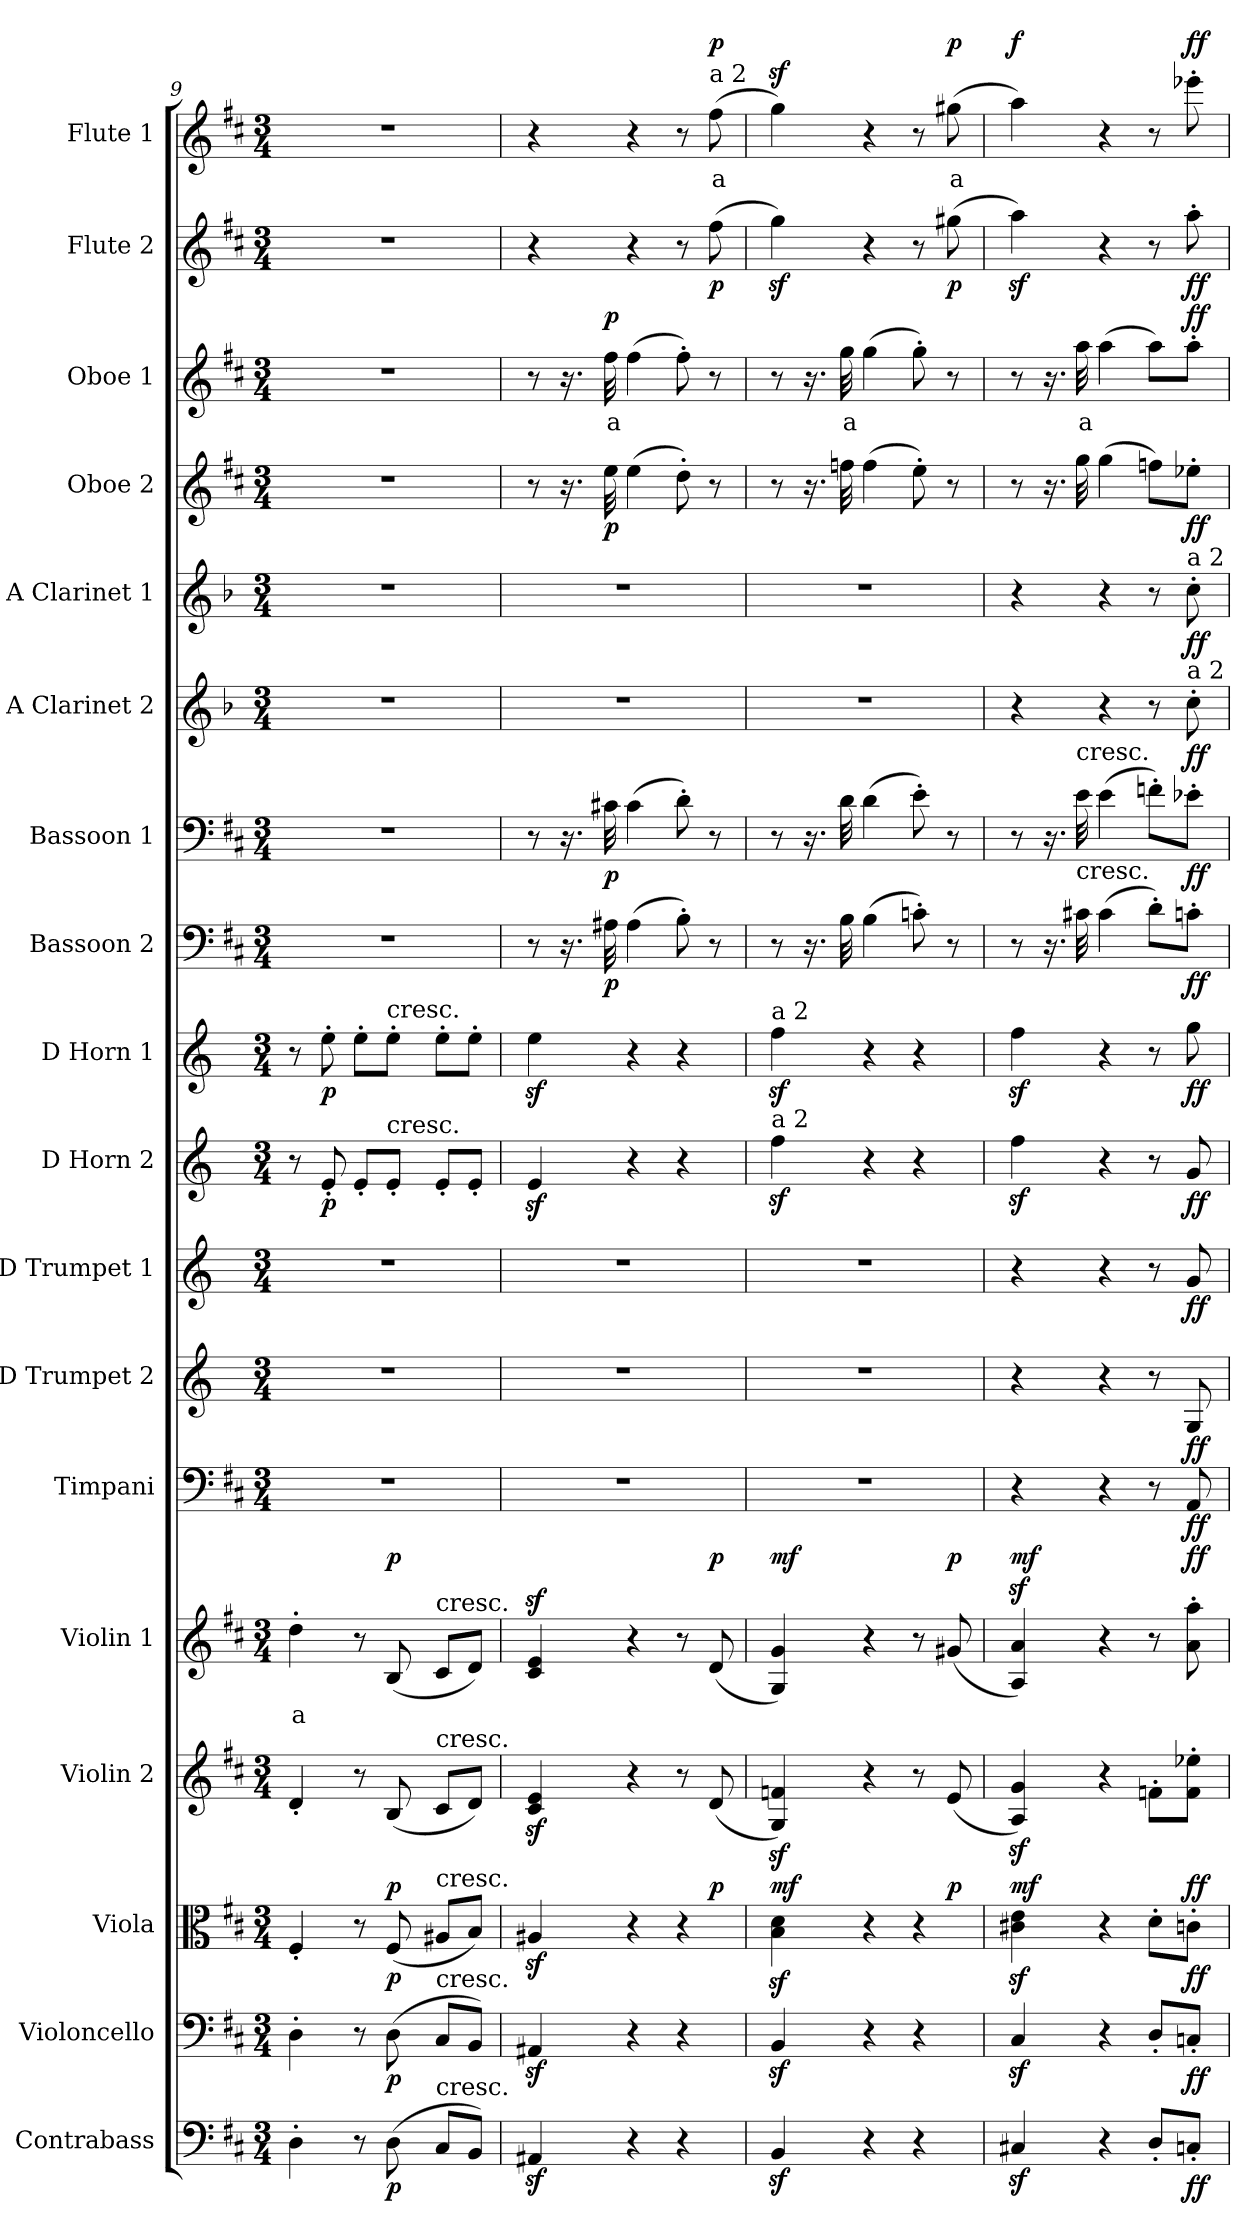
**kern	**dynam	**kern	**dynam	**kern	**dynam	**kern	**dynam	**kern	**text	**dynam	**kern	**dynam	**kern	**dynam	**kern	**dynam	**kern	**dynam	**kern	**dynam	**kern	**dynam	**kern	**dynam	**kern	**dynam	**kern	**dynam	**kern	**dynam	**kern	**text	**dynam	**kern	**dynam	**kern	**text	**dynam
*part18	*part18	*part17	*part17	*part16	*part16	*part15	*part15	*part14	*part14	*part14	*part13	*part13	*part12	*part12	*part11	*part11	*part10	*part10	*part9	*part9	*part8	*part8	*part7	*part7	*part6	*part6	*part5	*part5	*part4	*part4	*part3	*part3	*part3	*part2	*part2	*part1	*part1	*part1
*staff18	*staff18	*staff17	*staff17	*staff16	*staff16	*staff15	*staff15	*staff14	*staff14	*staff14	*staff13	*staff13	*staff12	*staff12	*staff11	*staff11	*staff10	*staff10	*staff9	*staff9	*staff8	*staff8	*staff7	*staff7	*staff6	*staff6	*staff5	*staff5	*staff4	*staff4	*staff3	*staff3	*staff3	*staff2	*staff2	*staff1	*staff1	*staff1
*I"Contrabass	*	*I"Violoncello	*	*I"Viola	*	*I"Violin 2	*	*I"Violin 1	*	*	*I"Timpani	*	*I"D Trumpet 2	*	*I"D Trumpet 1	*	*I"D Horn 2	*	*I"D Horn 1	*	*I"Bassoon 2	*	*I"Bassoon 1	*	*I"A Clarinet 2	*	*I"A Clarinet 1	*	*I"Oboe 2	*	*I"Oboe 1	*	*	*I"Flute 2	*	*I"Flute 1	*	*
*I'Cb	*	*I'Vc	*	*I'Vla	*	*I'Vln 2	*	*I'Vln 1	*	*	*I'Timp	*	*I'Tpt 2	*	*I'Tpt 1	*	*I'Hn 2	*	*I'Hn 1	*	*I'Bsn 2	*	*I'Bsn 1	*	*I'Cl 2	*	*I'Cl 1	*	*I'Ob 2	*	*I'Ob 1	*	*	*I'Fl 2	*	*I'Fl 1	*	*
!!LO:PB:g=z
*clefF4	*	*clefF4	*	*clefC3	*	*clefG2	*	*clefG2	*	*	*clefF4	*	*clefG2	*	*clefG2	*	*clefG2	*	*clefG2	*	*clefF4	*	*clefF4	*	*clefG2	*	*clefG2	*	*clefG2	*	*clefG2	*	*	*clefG2	*	*clefG2	*	*
*ITrd7c12	*	*	*	*	*	*	*	*	*	*	*	*	*ITrd-1c-2	*	*ITrd-1c-2	*	*ITrd6c10	*	*ITrd6c10	*	*	*	*	*	*ITrd2c3	*	*ITrd2c3	*	*	*	*	*	*	*	*	*	*	*
*k[f#c#]	*	*k[f#c#]	*	*k[f#c#]	*	*k[f#c#]	*	*k[f#c#]	*	*	*k[f#c#]	*	*k[f#c#]	*	*k[f#c#]	*	*k[f#c#]	*	*k[f#c#]	*	*k[f#c#]	*	*k[f#c#]	*	*k[f#c#]	*	*k[f#c#]	*	*k[f#c#]	*	*k[f#c#]	*	*	*k[f#c#]	*	*k[f#c#]	*	*
*M3/4	*	*M3/4	*	*M3/4	*	*M3/4	*	*M3/4	*	*	*M3/4	*	*M3/4	*	*M3/4	*	*M3/4	*	*M3/4	*	*M3/4	*	*M3/4	*	*M3/4	*	*M3/4	*	*M3/4	*	*M3/4	*	*	*M3/4	*	*M3/4	*	*
=9	=9	=9	=9	=9	=9	=9	=9	=9	=9	=9	=9	=9	=9	=9	=9	=9	=9	=9	=9	=9	=9	=9	=9	=9	=9	=9	=9	=9	=9	=9	=9	=9	=9	=9	=9	=9	=9	=9
!	!	!	!	!	!	!	!	!	!LO:LY:b:color=#FF0000	!	!	!	!	!	!	!	!	!	!	!	!	!	!	!	!	!	!	!	!	!	!	!	!	!	!	!	!	!
4DD'\	.	4D'\	.	4F#'/	.	4d'/	.	4dd'\	a	.	2.r	.	2.r	.	2.r	.	8r	.	8r	.	2.r	.	2.r	.	2.r	.	2.r	.	2.r	.	2.r	.	.	2.r	.	2.r	.	.
!	!	!	!	!	!	!	!	!	!	!	!	!	!	!	!	!	!	!LO:DY:b	!	!LO:DY:b	!	!	!	!	!	!	!	!	!	!	!	!	!	!	!	!	!	!
.	.	.	.	.	.	.	.	.	.	.	.	.	.	.	.	.	8F#'/	p	8f#'\	p	.	.	.	.	.	.	.	.	.	.	.	.	.	.	.	.	.	.
8r	.	8r	.	8r	.	8r	.	8r	.	.	.	.	.	.	.	.	8F#'/L	.	8f#'\L	.	.	.	.	.	.	.	.	.	.	.	.	.	.	.	.	.	.	.
!	!	!	!	!	!	!	!	!	!	!	!	!	!	!	!	!	!	!	!LO:TX:a:t=cresc.	!	!	!	!	!	!	!	!	!	!	!	!	!	!	!	!	!	!	!
!	!	!	!	!	!	!	!	!	!	!	!	!	!	!	!	!	!LO:TX:a:t=cresc.	!	!	!	!	!	!	!	!	!	!	!	!	!	!	!	!	!	!	!	!	!
!	!LO:DY:b	!	!LO:DY:b	!	!LO:DY:b	!	!LO:DY:b	!	!	!LO:DY:b	!	!	!	!	!	!	!	!	!	!	!	!	!	!	!	!	!	!	!	!	!	!	!	!	!	!	!	!
(8DD\	p	(8D\	p	(8F#/	p	(8B/	p	(8B/	.	p	.	.	.	.	.	.	8F#'/J	.	8f#'\J	.	.	.	.	.	.	.	.	.	.	.	.	.	.	.	.	.	.	.
!	!	!	!	!	!	!	!	!LO:TX:a:t=cresc.	!	!	!	!	!	!	!	!	!	!	!	!	!	!	!	!	!	!	!	!	!	!	!	!	!	!	!	!	!	!
!	!	!	!	!	!	!LO:TX:a:t=cresc.	!	!	!	!	!	!	!	!	!	!	!	!	!	!	!	!	!	!	!	!	!	!	!	!	!	!	!	!	!	!	!	!
!	!	!	!	!LO:TX:a:t=cresc.	!	!	!	!	!	!	!	!	!	!	!	!	!	!	!	!	!	!	!	!	!	!	!	!	!	!	!	!	!	!	!	!	!	!
!	!	!LO:TX:a:t=cresc.	!	!	!	!	!	!	!	!	!	!	!	!	!	!	!	!	!	!	!	!	!	!	!	!	!	!	!	!	!	!	!	!	!	!	!	!
!LO:TX:a:t=cresc.	!	!	!	!	!	!	!	!	!	!	!	!	!	!	!	!	!	!	!	!	!	!	!	!	!	!	!	!	!	!	!	!	!	!	!	!	!	!
8CC#/L	.	8C#/L	.	8A#X/L	.	8c#/L	.	8c#/L	.	.	.	.	.	.	.	.	8F#'/L	.	8f#'\L	.	.	.	.	.	.	.	.	.	.	.	.	.	.	.	.	.	.	.
8BBB/J)	.	8BB/J)	.	8B/J)	.	8d/J)	.	8d/J)	.	.	.	.	.	.	.	.	8F#'/J	.	8f#'\J	.	.	.	.	.	.	.	.	.	.	.	.	.	.	.	.	.	.	.
=10	=10	=10	=10	=10	=10	=10	=10	=10	=10	=10	=10	=10	=10	=10	=10	=10	=10	=10	=10	=10	=10	=10	=10	=10	=10	=10	=10	=10	=10	=10	=10	=10	=10	=10	=10	=10	=10	=10
4AAA#Xz</	.	4AA#Xz</	.	4A#Xz</	.	4c#/z< 4e/z<	.	4c#/z< 4e/z<	.	.	2.r	.	2.r	.	2.r	.	4F#z</	.	4f#z<\	.	8r	.	8r	.	2.r	.	2.r	.	8r	.	8r	.	.	4r	.	4r	.	.
.	.	.	.	.	.	.	.	.	.	.	.	.	.	.	.	.	.	.	.	.	16.r	.	16.r	.	.	.	.	.	16.r	.	16.r	.	.	.	.	.	.	.
!	!	!	!	!	!	!	!	!	!	!	!	!	!	!	!	!	!	!	!	!	!	!LO:DY:b	!	!LO:DY:b	!	!	!	!	!	!LO:DY:b	!	!LO:LY:b:color=#FF0000	!LO:DY:b	!	!	!	!	!
.	.	.	.	.	.	.	.	.	.	.	.	.	.	.	.	.	.	.	.	.	32A#X\	p	32c#X\	p	.	.	.	.	32ee\	p	32ff#\	a	p	.	.	.	.	.
4r	.	4r	.	4r	.	4r	.	4r	.	.	.	.	.	.	.	.	4r	.	4r	.	(4A#\	.	(4c#\	.	.	.	.	.	(4ee\	.	(4ff#\	.	.	4r	.	4r	.	.
4r	.	4r	.	4r	.	8r	.	8r	.	.	.	.	.	.	.	.	4r	.	4r	.	8B'\)	.	8d'\)	.	.	.	.	.	8dd'\)	.	8ff#'\)	.	.	8r	.	8r	.	.
!	!	!	!	!	!	!	!	!	!	!	!	!	!	!	!	!	!	!	!	!	!	!	!	!	!	!	!	!	!	!	!	!	!	!	!	!LO:TX:a:t=a 2	!	!
!	!	!	!	!	!	!	!LO:DY:b	!	!	!LO:DY:b	!	!	!	!	!	!	!	!	!	!	!	!	!	!	!	!	!	!	!	!	!	!	!	!	!LO:DY:b	!	!LO:LY:b:color=#FF0000	!LO:DY:b
.	.	.	.	.	.	(8d/	p	(8d/	.	p	.	.	.	.	.	.	.	.	.	.	8r	.	8r	.	.	.	.	.	8r	.	8r	.	.	(8ff#\	p	(8ff#\	a	p
=11	=11	=11	=11	=11	=11	=11	=11	=11	=11	=11	=11	=11	=11	=11	=11	=11	=11	=11	=11	=11	=11	=11	=11	=11	=11	=11	=11	=11	=11	=11	=11	=11	=11	=11	=11	=11	=11	=11
!	!	!	!	!	!	!	!	!	!	!	!	!	!	!	!	!	!	!	!LO:TX:a:t=a 2	!	!	!	!	!	!	!	!	!	!	!	!	!	!	!	!	!	!	!
!	!	!	!	!	!	!	!	!	!	!	!	!	!	!	!	!	!LO:TX:a:t=a 2	!	!	!	!	!	!	!	!	!	!	!	!	!	!	!	!	!	!	!	!	!
!	!	!	!	!	!	!	!LO:DY:b	!	!	!LO:DY:b	!	!	!	!	!	!	!	!	!	!	!	!	!	!	!	!	!	!	!	!	!	!	!	!	!	!	!	!
4BBBz</	.	4BBz</	.	4B\z< 4d\z<	.	4G/z< 4fn/z<)	mf	4G/ 4g/)	.	mf	2.r	.	2.r	.	2.r	.	4gz<\	.	4gz<\	.	8r	.	8r	.	2.r	.	2.r	.	8r	.	8r	.	.	4ggz<\)	.	4ggz<\)	.	.
.	.	.	.	.	.	.	.	.	.	.	.	.	.	.	.	.	.	.	.	.	16.r	.	16.r	.	.	.	.	.	16.r	.	16.r	.	.	.	.	.	.	.
!	!	!	!	!	!	!	!	!	!	!	!	!	!	!	!	!	!	!	!	!	!	!	!	!	!	!	!	!	!	!	!	!LO:LY:b:color=#FF0000	!	!	!	!	!	!
.	.	.	.	.	.	.	.	.	.	.	.	.	.	.	.	.	.	.	.	.	32B\	.	32d\	.	.	.	.	.	32ffn\	.	32gg\	a	.	.	.	.	.	.
4r	.	4r	.	4r	.	4r	.	4r	.	.	.	.	.	.	.	.	4r	.	4r	.	(4B\	.	(4d\	.	.	.	.	.	(4ff\	.	(4gg\	.	.	4r	.	4r	.	.
4r	.	4r	.	4r	.	8r	.	8r	.	.	.	.	.	.	.	.	4r	.	4r	.	8cn'\)	.	8e'\)	.	.	.	.	.	8ee'\)	.	8gg'\)	.	.	8r	.	8r	.	.
!	!	!	!	!	!	!	!LO:DY:b	!	!	!LO:DY:b	!	!	!	!	!	!	!	!	!	!	!	!	!	!	!	!	!	!	!	!	!	!	!	!	!LO:DY:b	!	!LO:LY:b:color=#FF0000	!LO:DY:b
.	.	.	.	.	.	(8e/	p	(8g#X/	.	p	.	.	.	.	.	.	.	.	.	.	8r	.	8r	.	.	.	.	.	8r	.	8r	.	.	(8gg#X\	p	(8gg#X\	a	p
=12	=12	=12	=12	=12	=12	=12	=12	=12	=12	=12	=12	=12	=12	=12	=12	=12	=12	=12	=12	=12	=12	=12	=12	=12	=12	=12	=12	=12	=12	=12	=12	=12	=12	=12	=12	=12	=12	=12
!	!	!	!	!	!	!	!LO:DY:b	!	!	!LO:DY:b	!	!	!	!	!	!	!	!	!	!	!	!	!	!	!	!	!	!	!	!	!	!	!	!	!	!	!	!LO:DY:b
4CC#Xz</	.	4C#z</	.	4c#X\z< 4e\z<	.	4A/z< 4g/z<)	mf	4A/z< 4a/z<)	.	mf	4r	.	4r	.	4r	.	4gz<\	.	4gz<\	.	8r	.	8r	.	4r	.	4r	.	8r	.	8r	.	.	4aaz<\)	.	4aa\)	.	f
.	.	.	.	.	.	.	.	.	.	.	.	.	.	.	.	.	.	.	.	.	16.r	.	16.r	.	.	.	.	.	16.r	.	16.r	.	.	.	.	.	.	.
!	!	!	!	!	!	!	!	!	!	!	!	!	!	!	!	!	!	!	!	!	!	!	!LO:TX:a:t=cresc.	!	!	!	!	!	!	!	!	!	!	!	!	!	!	!
!	!	!	!	!	!	!	!	!	!	!	!	!	!	!	!	!	!	!	!	!	!LO:TX:a:t=cresc.	!	!	!	!	!	!	!	!	!	!	!	!	!	!	!	!	!
!	!	!	!	!	!	!	!	!	!	!	!	!	!	!	!	!	!	!	!	!	!	!	!	!	!	!	!	!	!	!	!	!LO:LY:b:color=#FF0000	!	!	!	!	!	!
.	.	.	.	.	.	.	.	.	.	.	.	.	.	.	.	.	.	.	.	.	32c#X\	.	32e\	.	.	.	.	.	32gg\	.	32aa\	a	.	.	.	.	.	.
4r	.	4r	.	4r	.	4r	.	4r	.	.	4r	.	4r	.	4r	.	4r	.	4r	.	(4c#\	.	(4e\	.	4r	.	4r	.	(4gg\	.	(4aa\	.	.	4r	.	4r	.	.
8DD'/L	.	8D'/L	.	8d'\L	.	8fn'\L	.	8r	.	.	8r	.	8r	.	8r	.	8r	.	8r	.	8d'\L)	.	8fn'\L)	.	8r	.	8r	.	8ffn\L)	.	8aa\L)	.	.	8r	.	8r	.	.
!	!	!	!	!	!	!	!	!	!	!	!	!	!	!	!	!	!	!	!	!	!	!	!	!	!	!	!LO:TX:a:t=a 2	!	!	!	!	!	!	!	!	!	!	!
!	!	!	!	!	!	!	!	!	!	!	!	!	!	!	!	!	!	!	!	!	!	!	!	!	!LO:TX:a:t=a 2	!	!	!	!	!	!	!	!	!	!	!	!	!
!	!LO:DY:b	!	!LO:DY:b	!	!LO:DY:b	!	!LO:DY:b	!	!	!LO:DY:b	!	!LO:DY:b	!	!LO:DY:b	!	!LO:DY:b	!	!LO:DY:b	!	!LO:DY:b	!	!LO:DY:b	!	!LO:DY:b	!	!LO:DY:b	!	!LO:DY:b	!	!LO:DY:b	!	!	!LO:DY:b	!	!LO:DY:b	!	!	!LO:DY:b
8CCn'/J	ff	8Cn'/J	ff	8cn'\J	ff	8f\' 8ee-X\'J	ff	8a\' 8aa\'	.	ff	8AA/	ff	8A/	ff	8a/	ff	8A/	ff	8a\	ff	8cn'\J	ff	8e-X'\J	ff	8a'\	ff	8a'\	ff	8ee-X'\J	ff	8aa'\J	.	ff	8aa'\	ff	8eee-X'\	.	ff
=	=	=	=	=	=	=	=	=	=	=	=	=	=	=	=	=	=	=	=	=	=	=	=	=	=	=	=	=	=	=	=	=	=	=	=	=	=	=
*-	*-	*-	*-	*-	*-	*-	*-	*-	*-	*-	*-	*-	*-	*-	*-	*-	*-	*-	*-	*-	*-	*-	*-	*-	*-	*-	*-	*-	*-	*-	*-	*-	*-	*-	*-	*-	*-	*-
